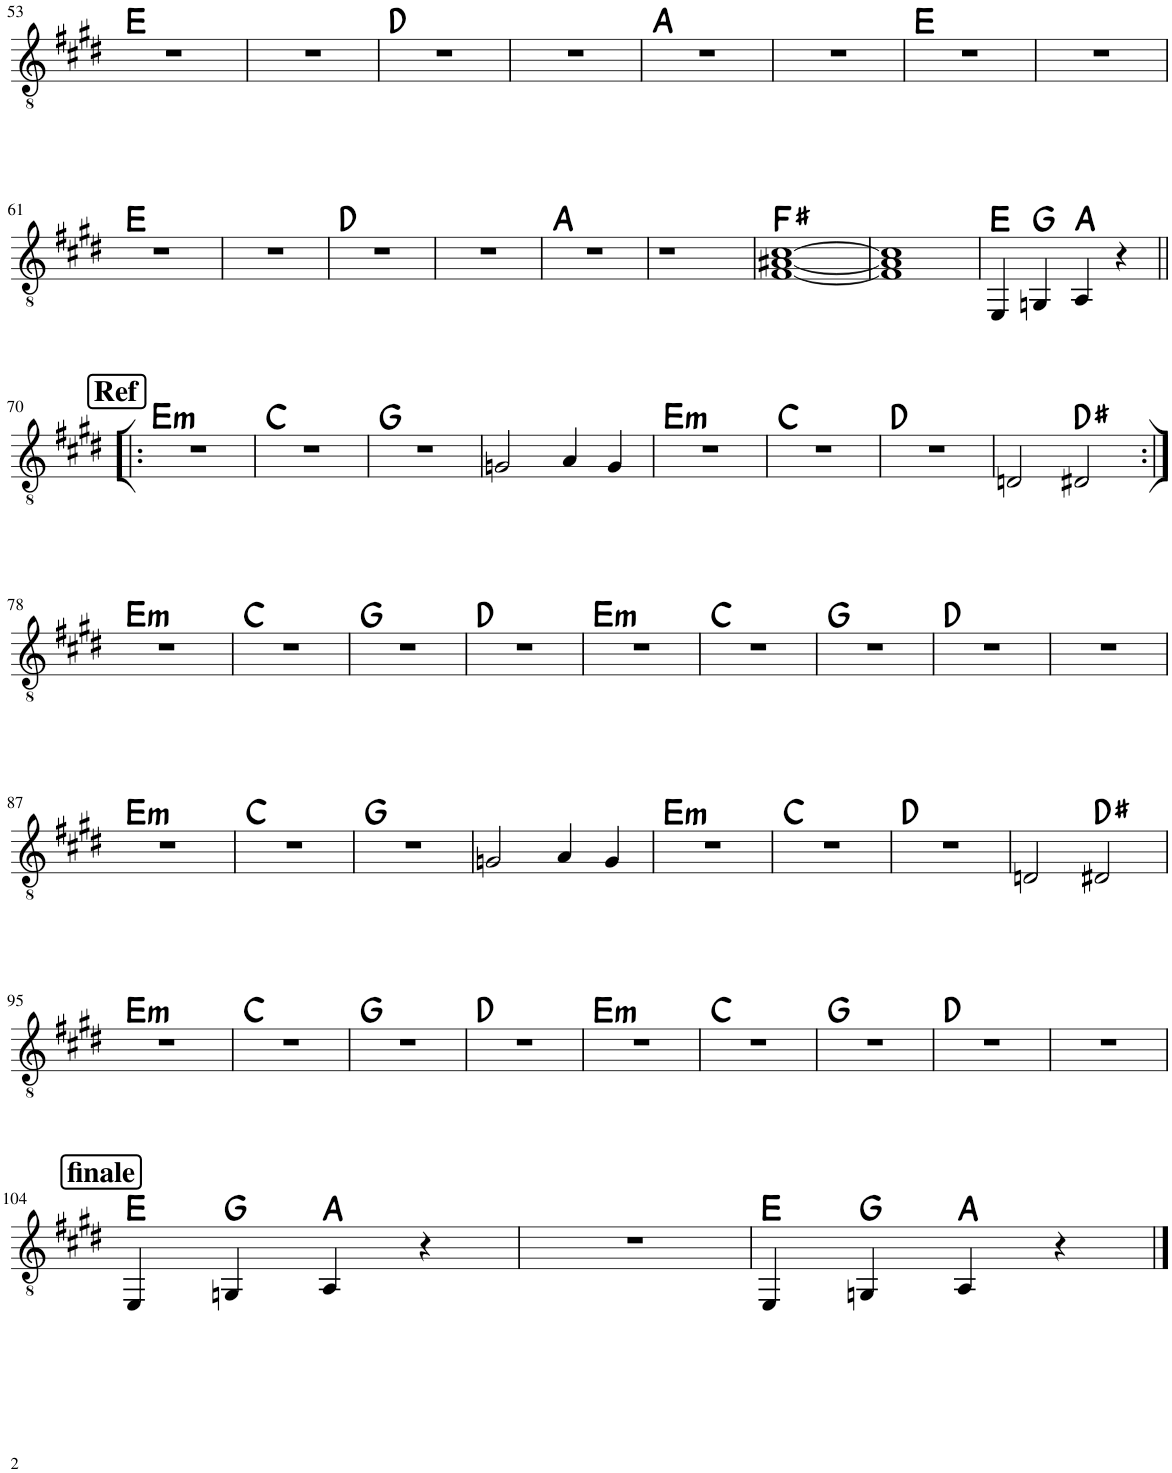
**kern	**harte
*part1	*part1
*staff1	*
*I"Classical Guitar	*
*I'Guit.	*
!!LO:PB:g=z
*clefGv2	*
*k[f#c#g#d#]	*
*M4/4	*
=53	=53
1r	E:maj
=54	=54
1r	.
=55	=55
1r	D:maj
=56	=56
1r	.
=57	=57
1r	A:maj
=58	=58
1r	.
=59	=59
1r	E:maj
=60	=60
1r	.
!!LO:LB:g=z
=61	=61
1r	E:maj
=62	=62
1r	.
=63	=63
1r	D:maj
=64	=64
1r	.
=65	=65
1r	A:maj
=66	=66
1r	.
=67	=67
[1F# [1A#X [1c#	F#:maj
=68	=68
1F#] 1A#] 1c#]	.
=69	=69
4EE/	E:maj
4GGn/	G:maj
4AA/	A:maj
4r	.
!!LO:LB:g=z
!!LO:REH:place=s1:a:B:rj:fs=14:t=Ref
=70!|:	=70!|:
!	!LO:H:kt=m
1r	E:min
=71	=71
1r	C:maj
=72	=72
1r	G:maj
=73	=73
2Gn/	.
4A/	.
4G/	.
=74	=74
!	!LO:H:kt=m
1r	E:min
=75	=75
1r	C:maj
=76	=76
1r	D:maj
=77	=77
2Dn/	.
2D#X/	D#:maj
!!LO:LB:g=z
=78:|!	=78:|!
!	!LO:H:kt=m
1r	E:min
=79	=79
1r	C:maj
=80	=80
1r	G:maj
=81	=81
1r	D:maj
=82	=82
!	!LO:H:kt=m
1r	E:min
=83	=83
1r	C:maj
=84	=84
1r	G:maj
=85	=85
1r	D:maj
=86	=86
1r	.
!!LO:LB:g=z
=87	=87
!	!LO:H:kt=m
1r	E:min
=88	=88
1r	C:maj
=89	=89
1r	G:maj
=90	=90
2Gn/	.
4A/	.
4G/	.
=91	=91
!	!LO:H:kt=m
1r	E:min
=92	=92
1r	C:maj
=93	=93
1r	D:maj
=94	=94
2Dn/	.
2D#X/	D#:maj
!!LO:LB:g=z
=95	=95
!	!LO:H:kt=m
1r	E:min
=96	=96
1r	C:maj
=97	=97
1r	G:maj
=98	=98
1r	D:maj
=99	=99
!	!LO:H:kt=m
1r	E:min
=100	=100
1r	C:maj
=101	=101
1r	G:maj
=102	=102
1r	D:maj
=103	=103
1r	.
!!LO:LB:g=z
!!LO:REH:place=s1:a:B:rj:fs=14:t=finale
=104	=104
4EE/	E:maj
4GGn/	G:maj
4AA/	A:maj
4r	.
=105	=105
1r	.
=106	=106
4EE/	E:maj
4GGn/	G:maj
4AA/	A:maj
4r	.
==	==
*-	*-
